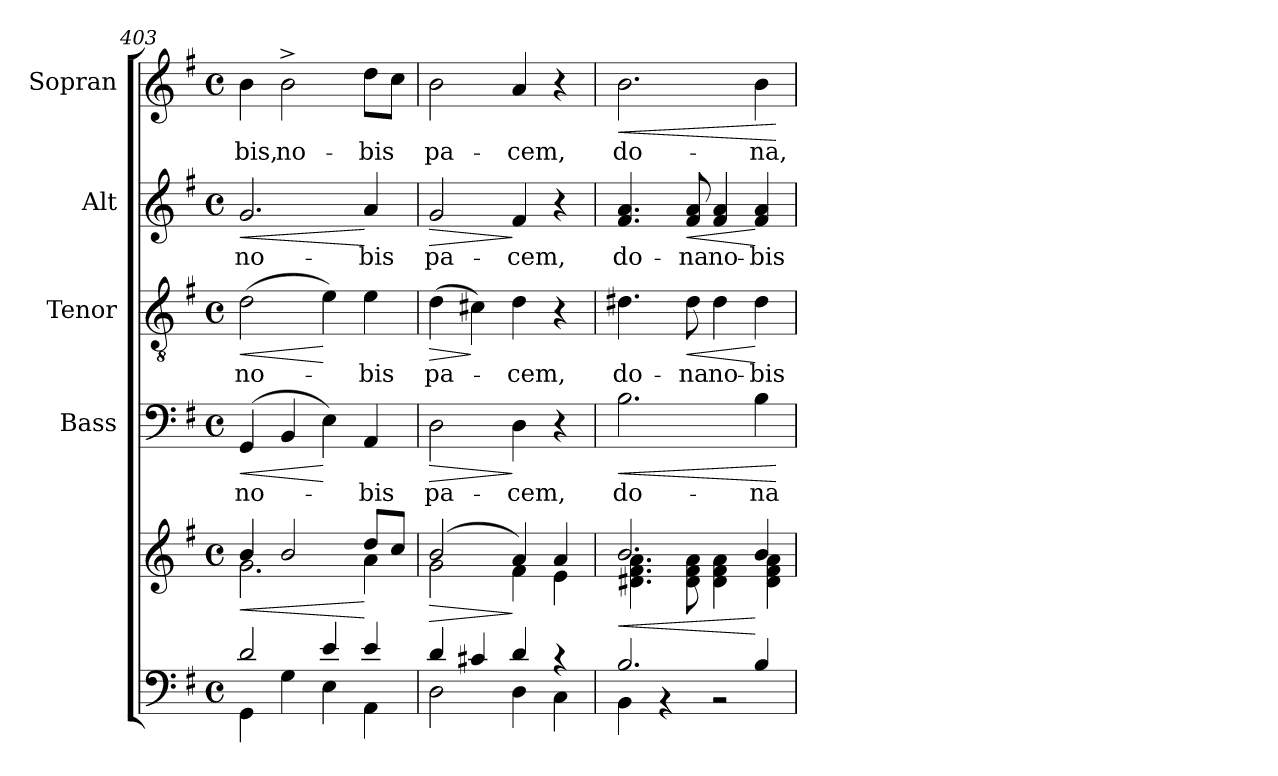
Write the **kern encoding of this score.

**kern	**kern	**dynam	**kern	**text	**dynam	**kern	**text	**dynam	**kern	**text	**dynam	**kern	**text	**dynam
*part5	*part5	*part5	*part4	*part4	*part4	*part3	*part3	*part3	*part2	*part2	*part2	*part1	*part1	*part1
*staff6	*staff5	*staff5/6	*staff4	*staff4	*staff4	*staff3	*staff3	*staff3	*staff2	*staff2	*staff2	*staff1	*staff1	*staff1
*	*	*	*I"Bass	*	*	*I"Tenor	*	*	*I"Alt	*	*	*I"Sopran	*	*
*	*	*	*I'B.	*	*	*I'T.	*	*	*I'A.	*	*	*I'S.	*	*
!!LO:LB:g=z
*clefF4	*clefG2	*	*clefF4	*	*	*clefGv2	*	*	*clefG2	*	*	*clefG2	*	*
*k[f#]	*k[f#]	*	*k[f#]	*	*	*k[f#]	*	*	*k[f#]	*	*	*k[f#]	*	*
*G:	*G:	*	*G:	*	*	*G:	*	*	*G:	*	*	*G:	*	*
*M4/4	*M4/4	*	*M4/4	*	*	*M4/4	*	*	*M4/4	*	*	*M4/4	*	*
*met(c)	*met(c)	*	*met(c)	*	*	*met(c)	*	*	*met(c)	*	*	*met(c)	*	*
=403	=403	=403	=403	=403	=403	=403	=403	=403	=403	=403	=403	=403	=403	=403
*^	*	*	*	*	*	*	*	*	*	*	*	*	*	*
!	!	!	!LO:HP:b	!	!LO:LY:b	!LO:HP:b	!	!LO:LY:b	!LO:HP:b	!	!LO:LY:b	!LO:HP:b	!	!LO:LY:b	!
*	*	*^	*	*	*	*	*	*	*	*	*	*	*	*	*
2d!/	4GG\	4b!/	2.g!\	<	(>4GG/	no-	<	(>2d\	no-	<	2.g/	no-	<	4b\	-bis,	.
!	!	!	!	!	!	!	!	!	!	!	!	!	!	!	!LO:LY:b	!
.	4G!\	2b!/	.	.	4BB/	.	.	.	.	.	.	.	.	2b^>\	no-	.
4e!/	4E!\	.	.	.	4E\)	.	[	4e\)	.	[	.	.	.	.	.	.
!	!	!	!	!	!	!LO:LY:b	!	!	!LO:LY:b	!	!	!LO:LY:b	!	!	!LO:LY:b	!
4e!/	4AA!\	8dd!/L	4a!\	[	4AA/	-bis	.	4e\	-bis	.	4a/	-bis	[	8dd\L	-bis	.
.	.	8cc!/J	.	.	.	.	.	.	.	.	.	.	.	8cc\J	.	.
=404	=404	=404	=404	=404	=404	=404	=404	=404	=404	=404	=404	=404	=404	=404	=404	=404
!	!	!	!	!LO:HP:b	!	!LO:LY:b	!LO:HP:b	!	!LO:LY:b	!LO:HP:b	!	!LO:LY:b	!LO:HP:b	!	!LO:LY:b	!
4d!/	2D\	(2b!/	2g!\	>	2D\	pa-	>	(>4d\	pa-	>	2g/	pa-	>	2b\	pa-	.
4c#X!/	.	.	.	.	.	.	.	4c#X\)	.	]	.	.	.	.	.	.
!	!	!	!	!	!	!LO:LY:b	!	!	!LO:LY:b	!	!	!LO:LY:b	!	!	!LO:LY:b	!
4d!/	4D\	4a!/)	4f#!\	]	4D\	-cem,	]	4d\	-cem,	.	4f#/	-cem,	]	4a/	-cem,	.
4rc	4C\	4a!/	4e!\	.	4r	.	.	4r	.	.	4r	.	.	4r	.	.
=405	=405	=405	=405	=405	=405	=405	=405	=405	=405	=405	=405	=405	=405	=405	=405	=405
!	!	!	!	!LO:HP:b	!	!LO:LY:b	!LO:HP:b	!	!LO:LY:b	!	!	!LO:LY:b	!	!	!LO:LY:b	!LO:HP:b
2.B!/	4BB\	2.b!/	4.d#X!\ 4.f#!\ 4.a!\	<	2.B\	do-	<	4.d#X\	do-	.	4.f#/ 4.a/	do-	.	2.b\	do-	<
.	4rAA	.	.	.	.	.	.	.	.	.	.	.	.	.	.	.
!	!	!	!	!	!	!	!	!	!LO:LY:b	!LO:HP:b	!	!LO:LY:b	!LO:HP:b	!	!	!
.	.	.	8d#!\ 8f#!\ 8a!\	.	.	.	.	8d#\	-na	<	8f#/ 8a/	-na	<	.	.	.
!	!	!	!	!	!	!	!	!	!LO:LY:b	!	!	!LO:LY:b	!	!	!	!
.	2rBB	.	4d#!\ 4f#!\ 4a!\	.	.	.	.	4d#\	no-	.	4f#/ 4a/	no-	.	.	.	.
!	!	!	!	!	!	!LO:LY:b	!	!	!LO:LY:b	!	!	!LO:LY:b	!	!	!LO:LY:b	!
4B!/	.	4b!/	4d#!\ 4f#!\ 4a!\	[	4B\	-na	.	4d#\	-bis	[	4f#/ 4a/	-bis	[	4b\	-na,	.
*v	*v	*	*	*	*	*	*	*	*	*	*	*	*	*	*	*
*	*v	*v	*	*	*	*	*	*	*	*	*	*	*	*	*
.	.	.	.	.	[	.	.	.	.	.	.	.	.	[
=	=	=	=	=	=	=	=	=	=	=	=	=	=	=
*-	*-	*-	*-	*-	*-	*-	*-	*-	*-	*-	*-	*-	*-	*-
